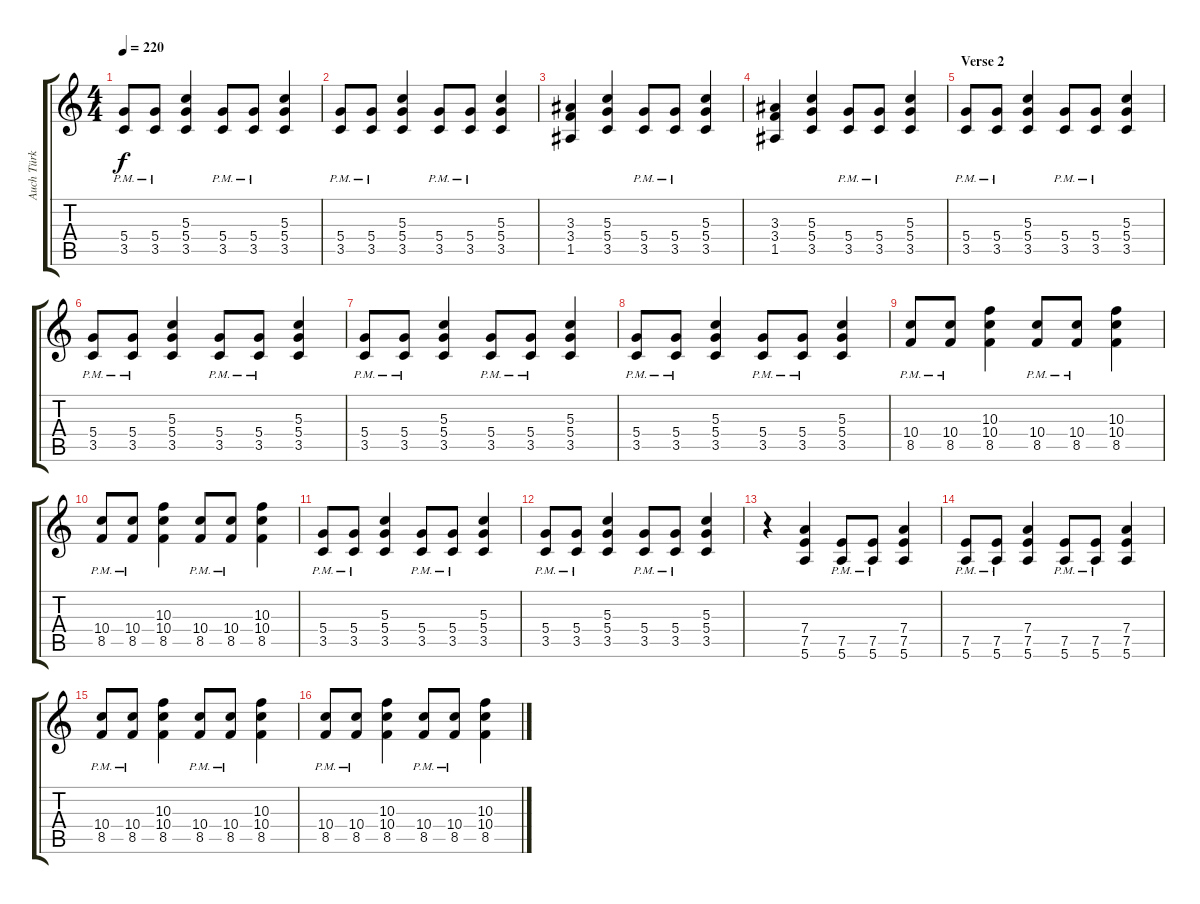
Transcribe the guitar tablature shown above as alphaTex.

\track ("Auch Türk" "Auch Türk") {instrument distortionguitar}
\staff {score tabs}
\tuning (E4 B3 G3 D3 A2 E2) {hide}
\ts (4 4)
\tempo 220
\clef g2
\ks c
(5.4{pm} 3.5{pm}).8{dy f} (5.4{pm} 3.5{pm}).8 (5.3 5.4 3.5).4 (5.4{pm} 3.5{pm}).8 (5.4{pm} 3.5{pm}).8 (5.3 5.4 3.5).4 |
(5.4{pm} 3.5{pm}).8 (5.4{pm} 3.5{pm}).8 (5.3 5.4 3.5).4 (5.4{pm} 3.5{pm}).8 (5.4{pm} 3.5{pm}).8 (5.3 5.4 3.5).4 |
(3.3 3.4 1.5).4 (5.3 5.4 3.5).4 (5.4{pm} 3.5{pm}).8 (5.4{pm} 3.5{pm}).8 (5.3 5.4 3.5).4 |
(3.3 3.4 1.5).4 (5.3 5.4 3.5).4 (5.4{pm} 3.5{pm}).8 (5.4{pm} 3.5{pm}).8 (5.3 5.4 3.5).4 |
\section ("" "Verse 2")
(5.4{pm} 3.5{pm}).8 (5.4{pm} 3.5{pm}).8 (5.3 5.4 3.5).4 (5.4{pm} 3.5{pm}).8 (5.4{pm} 3.5{pm}).8 (5.3 5.4 3.5).4 |
(5.4{pm} 3.5{pm}).8 (5.4{pm} 3.5{pm}).8 (5.3 5.4 3.5).4 (5.4{pm} 3.5{pm}).8 (5.4{pm} 3.5{pm}).8 (5.3 5.4 3.5).4 |
(5.4{pm} 3.5{pm}).8 (5.4{pm} 3.5{pm}).8 (5.3 5.4 3.5).4 (5.4{pm} 3.5{pm}).8 (5.4{pm} 3.5{pm}).8 (5.3 5.4 3.5).4 |
(5.4{pm} 3.5{pm}).8 (5.4{pm} 3.5{pm}).8 (5.3 5.4 3.5).4 (5.4{pm} 3.5{pm}).8 (5.4{pm} 3.5{pm}).8 (5.3 5.4 3.5).4 |
(10.4{pm} 8.5{pm}).8 (10.4{pm} 8.5{pm}).8 (10.3 10.4 8.5).4 (10.4{pm} 8.5{pm}).8 (10.4{pm} 8.5{pm}).8 (10.3 10.4 8.5).4 |
(10.4{pm} 8.5{pm}).8 (10.4{pm} 8.5{pm}).8 (10.3 10.4 8.5).4 (10.4{pm} 8.5{pm}).8 (10.4{pm} 8.5{pm}).8 (10.3 10.4 8.5).4 |
(5.4{pm} 3.5{pm}).8 (5.4{pm} 3.5{pm}).8 (5.3 5.4 3.5).4 (5.4{pm} 3.5{pm}).8 (5.4{pm} 3.5{pm}).8 (5.3 5.4 3.5).4 |
(5.4{pm} 3.5{pm}).8 (5.4{pm} 3.5{pm}).8 (5.3 5.4 3.5).4 (5.4{pm} 3.5{pm}).8 (5.4{pm} 3.5{pm}).8 (5.3 5.4 3.5).4 |
r.4 (7.4 7.5 5.6).4 (7.5{pm} 5.6{pm}).8 (7.5{pm} 5.6{pm}).8 (7.4 7.5 5.6).4 |
(7.5{pm} 5.6{pm}).8 (7.5{pm} 5.6{pm}).8 (7.4 7.5 5.6).4 (7.5{pm} 5.6{pm}).8 (7.5{pm} 5.6{pm}).8 (7.4 7.5 5.6).4 |
(10.4{pm} 8.5{pm}).8 (10.4{pm} 8.5{pm}).8 (10.3 10.4 8.5).4 (10.4{pm} 8.5{pm}).8 (10.4{pm} 8.5{pm}).8 (10.3 10.4 8.5).4 |
(10.4{pm} 8.5{pm}).8 (10.4{pm} 8.5{pm}).8 (10.3 10.4 8.5).4 (10.4{pm} 8.5{pm}).8 (10.4{pm} 8.5{pm}).8 (10.3 10.4 8.5).4
